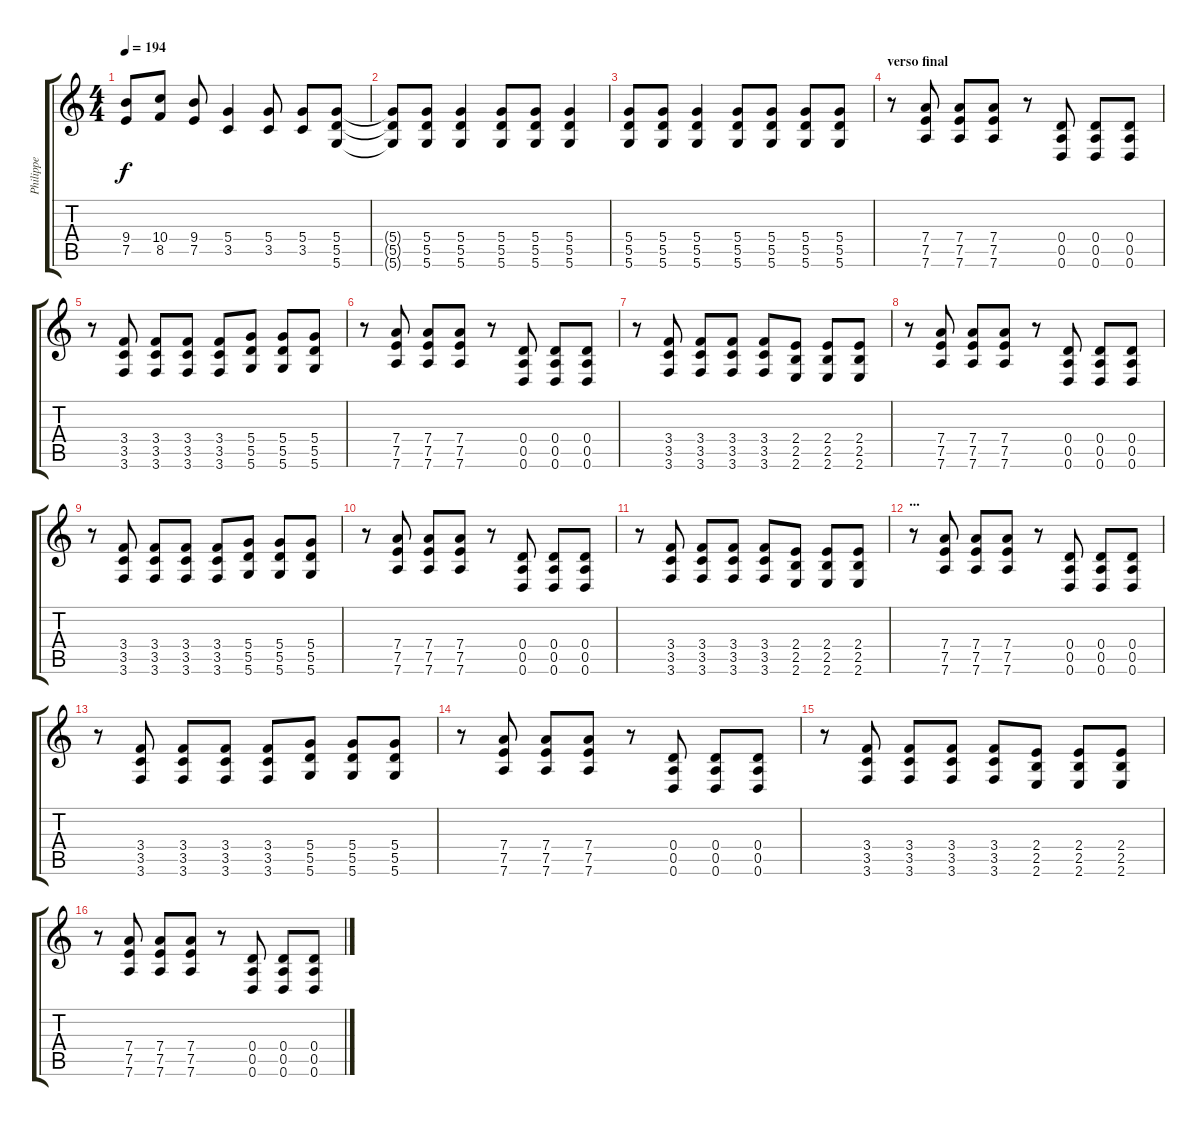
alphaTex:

\track ("Philippe" "Philippe") {instrument distortionguitar}
\staff {score tabs}
\tuning (E4 B3 G3 D3 A2 D2) {hide}
\ts (4 4)
\tempo 194
\clef g2
\ks c
(9.4 7.5).8{dy f} (10.4 8.5).8 (9.4 7.5).8 (5.4 3.5).4 (5.4 3.5).8 (5.4 3.5).8 (5.4 5.5 5.6).8 |
(5.4{t} 5.5{t} 5.6{t}).8 (5.4 5.5 5.6).8 (5.4 5.5 5.6).4 (5.4 5.5 5.6).8 (5.4 5.5 5.6).8 (5.4 5.5 5.6).4 |
(5.4 5.5 5.6).8 (5.4 5.5 5.6).8 (5.4 5.5 5.6).4 (5.4 5.5 5.6).8 (5.4 5.5 5.6).8 (5.4 5.5 5.6).8 (5.4 5.5 5.6).8 |
\section ("" "verso final")
r.8 (7.4 7.5 7.6).8 (7.4 7.5 7.6).8 (7.4 7.5 7.6).8 r.8 (0.4 0.5 0.6).8 (0.4 0.5 0.6).8 (0.4 0.5 0.6).8 |
r.8 (3.4 3.5 3.6).8 (3.4 3.5 3.6).8 (3.4 3.5 3.6).8 (3.4 3.5 3.6).8 (5.4 5.5 5.6).8 (5.4 5.5 5.6).8 (5.4 5.5 5.6).8 |
r.8 (7.4 7.5 7.6).8 (7.4 7.5 7.6).8 (7.4 7.5 7.6).8 r.8 (0.4 0.5 0.6).8 (0.4 0.5 0.6).8 (0.4 0.5 0.6).8 |
r.8 (3.4 3.5 3.6).8 (3.4 3.5 3.6).8 (3.4 3.5 3.6).8 (3.4 3.5 3.6).8 (2.4 2.5 2.6).8 (2.4 2.5 2.6).8 (2.4 2.5 2.6).8 |
r.8 (7.4 7.5 7.6).8 (7.4 7.5 7.6).8 (7.4 7.5 7.6).8 r.8 (0.4 0.5 0.6).8 (0.4 0.5 0.6).8 (0.4 0.5 0.6).8 |
r.8 (3.4 3.5 3.6).8 (3.4 3.5 3.6).8 (3.4 3.5 3.6).8 (3.4 3.5 3.6).8 (5.4 5.5 5.6).8 (5.4 5.5 5.6).8 (5.4 5.5 5.6).8 |
r.8 (7.4 7.5 7.6).8 (7.4 7.5 7.6).8 (7.4 7.5 7.6).8 r.8 (0.4 0.5 0.6).8 (0.4 0.5 0.6).8 (0.4 0.5 0.6).8 |
r.8 (3.4 3.5 3.6).8 (3.4 3.5 3.6).8 (3.4 3.5 3.6).8 (3.4 3.5 3.6).8 (2.4 2.5 2.6).8 (2.4 2.5 2.6).8 (2.4 2.5 2.6).8 |
\section ("" "...")
r.8 (7.4 7.5 7.6).8 (7.4 7.5 7.6).8 (7.4 7.5 7.6).8 r.8 (0.4 0.5 0.6).8 (0.4 0.5 0.6).8 (0.4 0.5 0.6).8 |
r.8 (3.4 3.5 3.6).8 (3.4 3.5 3.6).8 (3.4 3.5 3.6).8 (3.4 3.5 3.6).8 (5.4 5.5 5.6).8 (5.4 5.5 5.6).8 (5.4 5.5 5.6).8 |
r.8 (7.4 7.5 7.6).8 (7.4 7.5 7.6).8 (7.4 7.5 7.6).8 r.8 (0.4 0.5 0.6).8 (0.4 0.5 0.6).8 (0.4 0.5 0.6).8 |
r.8 (3.4 3.5 3.6).8 (3.4 3.5 3.6).8 (3.4 3.5 3.6).8 (3.4 3.5 3.6).8 (2.4 2.5 2.6).8 (2.4 2.5 2.6).8 (2.4 2.5 2.6).8 |
r.8 (7.4 7.5 7.6).8 (7.4 7.5 7.6).8 (7.4 7.5 7.6).8 r.8 (0.4 0.5 0.6).8 (0.4 0.5 0.6).8 (0.4 0.5 0.6).8
